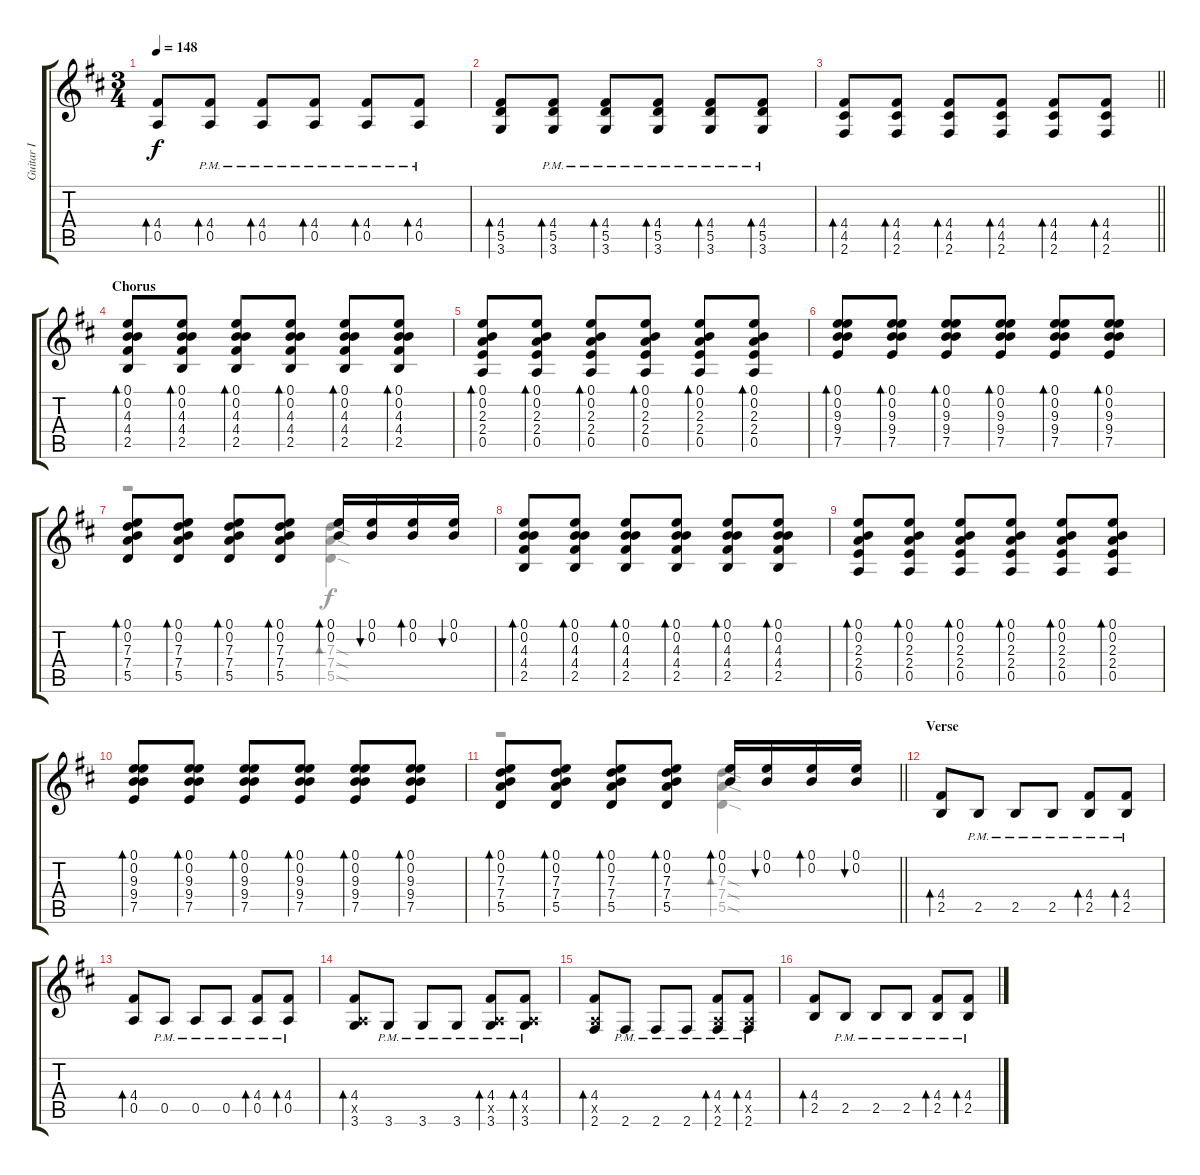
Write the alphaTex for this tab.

\track ("Guitar I" "Guitar I") {instrument overdrivenguitar}
\staff {score tabs}
\tuning (E4 B3 G3 D3 A2 E2) {hide}
\voice
\ts (3 4)
\tempo 148
\clef g2
\ks bminor
(4.4 0.5).8{bd 60 dy f} (4.4{pm} 0.5{pm}).8{bd 60} (4.4{pm} 0.5{pm}).8{bd 60} (4.4{pm} 0.5{pm}).8{bd 60} (4.4{pm} 0.5{pm}).8{bd 60} (4.4{pm} 0.5{pm}).8{bd 60} |
(4.4 5.5 3.6).8{bd 60} (4.4{pm} 5.5{pm} 3.6{pm}).8{bd 60} (4.4{pm} 5.5{pm} 3.6{pm}).8{bd 60} (4.4{pm} 5.5{pm} 3.6{pm}).8{bd 60} (4.4{pm} 5.5{pm} 3.6{pm}).8{bd 60} (4.4{pm} 5.5{pm} 3.6{pm}).8{bd 60} |
\barLineRight lightlight
(4.4 4.5 2.6).8{bd 60} (4.4 4.5 2.6).8{bd 60} (4.4 4.5 2.6).8{bd 60} (4.4 4.5 2.6).8{bd 60} (4.4 4.5 2.6).8{bd 60} (4.4 4.5 2.6).8{bd 60} |
\section ("" "Chorus")
(0.1 0.2 4.3 4.4 2.5).8{bd 60} (0.1 0.2 4.3 4.4 2.5).8{bd 60} (0.1 0.2 4.3 4.4 2.5).8{bd 60} (0.1 0.2 4.3 4.4 2.5).8{bd 60} (0.1 0.2 4.3 4.4 2.5).8{bd 60} (0.1 0.2 4.3 4.4 2.5).8{bd 60} |
(0.1 0.2 2.3 2.4 0.5).8{bd 60} (0.1 0.2 2.3 2.4 0.5).8{bd 60} (0.1 0.2 2.3 2.4 0.5).8{bd 60} (0.1 0.2 2.3 2.4 0.5).8{bd 60} (0.1 0.2 2.3 2.4 0.5).8{bd 60} (0.1 0.2 2.3 2.4 0.5).8{bd 60} |
(0.1 0.2 9.3 9.4 7.5).8{bd 60} (0.1 0.2 9.3 9.4 7.5).8{bd 60} (0.1 0.2 9.3 9.4 7.5).8{bd 60} (0.1 0.2 9.3 9.4 7.5).8{bd 60} (0.1 0.2 9.3 9.4 7.5).8{bd 60} (0.1 0.2 9.3 9.4 7.5).8{bd 60} |
(0.1 0.2 7.3 7.4 5.5).8{bd 60} (0.1 0.2 7.3 7.4 5.5).8{bd 60} (0.1 0.2 7.3 7.4 5.5).8{bd 60} (0.1 0.2 7.3 7.4 5.5).8{bd 60} (0.1 0.2).16{bd 60} (0.1 0.2).16{bu 60} (0.1 0.2).16{bd 60} (0.1 0.2).16{bu 60} |
(0.1 0.2 4.3 4.4 2.5).8{bd 60} (0.1 0.2 4.3 4.4 2.5).8{bd 60} (0.1 0.2 4.3 4.4 2.5).8{bd 60} (0.1 0.2 4.3 4.4 2.5).8{bd 60} (0.1 0.2 4.3 4.4 2.5).8{bd 60} (0.1 0.2 4.3 4.4 2.5).8{bd 60} |
(0.1 0.2 2.3 2.4 0.5).8{bd 60} (0.1 0.2 2.3 2.4 0.5).8{bd 60} (0.1 0.2 2.3 2.4 0.5).8{bd 60} (0.1 0.2 2.3 2.4 0.5).8{bd 60} (0.1 0.2 2.3 2.4 0.5).8{bd 60} (0.1 0.2 2.3 2.4 0.5).8{bd 60} |
(0.1 0.2 9.3 9.4 7.5).8{bd 60} (0.1 0.2 9.3 9.4 7.5).8{bd 60} (0.1 0.2 9.3 9.4 7.5).8{bd 60} (0.1 0.2 9.3 9.4 7.5).8{bd 60} (0.1 0.2 9.3 9.4 7.5).8{bd 60} (0.1 0.2 9.3 9.4 7.5).8{bd 60} |
\barLineRight lightlight
(0.1 0.2 7.3 7.4 5.5).8{bd 60} (0.1 0.2 7.3 7.4 5.5).8{bd 60} (0.1 0.2 7.3 7.4 5.5).8{bd 60} (0.1 0.2 7.3 7.4 5.5).8{bd 60} (0.1 0.2).16{bd 60} (0.1 0.2).16{bu 60} (0.1 0.2).16{bd 60} (0.1 0.2).16{bu 60} |
\section ("" "Verse")
(4.4 2.5).8{bd 60} 2.5{pm}.8 2.5{pm}.8 2.5{pm}.8 (4.4{pm} 2.5{pm}).8{bd 60} (4.4{pm} 2.5{pm}).8{bd 60} |
(4.4 0.5).8{bd 60} 0.5{pm}.8 0.5{pm}.8 0.5{pm}.8 (4.4{pm} 0.5{pm}).8{bd 60} (4.4{pm} 0.5{pm}).8{bd 60} |
(4.4 0.5{x} 3.6).8{bd 60} 3.6{pm}.8 3.6{pm}.8 3.6{pm}.8 (4.4{pm} 0.5{x} 3.6{pm}).8{bd 60} (4.4{pm} 0.5{x} 3.6{pm}).8{bd 60} |
(4.4 0.5{x} 2.6).8{bd 60} 2.6{pm}.8 2.6{pm}.8 2.6{pm}.8 (4.4{pm} 0.5{x} 2.6{pm}).8{bd 60} (4.4{pm} 0.5{x} 2.6{pm}).8{bd 60} |
(4.4 2.5).8{bd 60} 2.5{pm}.8 2.5{pm}.8 2.5{pm}.8 (4.4{pm} 2.5{pm}).8{bd 60} (4.4{pm} 2.5{pm}).8{bd 60}
\voice
\clef g2
\ottava regular
\simile none
\ks bminor
|
|
\barLineRight lightlight
|
|
|
|
r.2 (7.3{sod} 7.4{sod} 5.5{sod}).4{bd 60} |
|
|
|
\barLineRight lightlight
r.2 (7.3{sod} 7.4{sod} 5.5{sod}).4{bd 60} |
|
|
|
|
